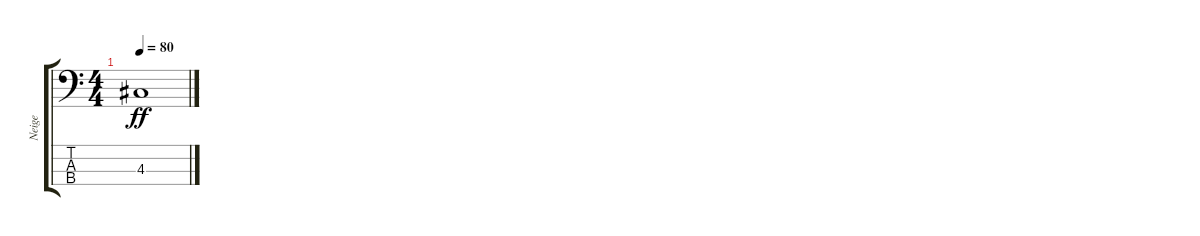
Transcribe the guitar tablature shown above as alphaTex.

\track ("Neige" "Neige") {instrument electricbassfinger}
\staff {score tabs}
\tuning (G2 D2 A1 E1) {hide}
\ts (4 4)
\tempo 80
\clef f4
\ks c
4.3.1{dy ff}
